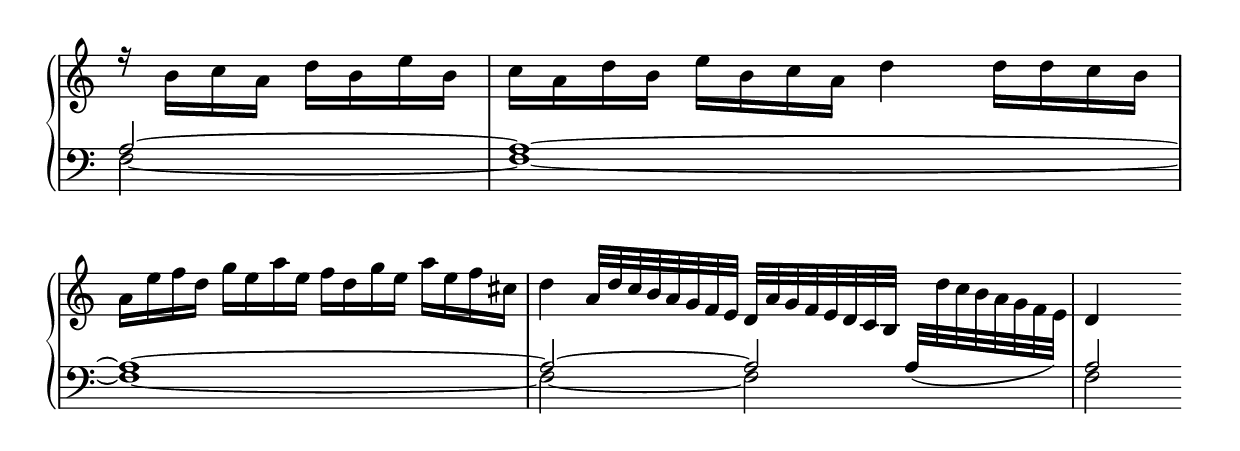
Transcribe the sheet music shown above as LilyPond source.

\version "2.6.3"
\include "english.ly"

global = {
  \key c \major
  \time 4/4
}

i = \context Staff \relative c' {
  \context Voice = "i"
  \voiceOne
    \partial 16*8 r16 \stemDown b'16 c16 a16 d16 b16 e16 b16 | c16 a16 d16 b16 e16 b16 c16 a16 d4 d16 d16 c16 b16 \break
    a16 e'16 f16 d16 g16 e16 a16 e16 f16 d16 g16 e16 a16 e16 f16 cs16 | d4 \autoBeamOff \stemUp a32[ d32 c32 b32 a32 g32 f32 e32] d32[ a'32 g32 f32 e32 d32 c32 b32] \change Staff=bass\voiceOne a32_([ \change Staff=treble\voiceOne \stemDown d'32 c32 b32 a32 g32 f32 e32]) | \stemUp d4 s4 \bar ""
}

ii = \context Staff \relative c' {
  \context Voice = "ii"
  \voiceOne
    \partial 2 \stemUp a2~ | a1~ | a1~ | a2~ a2 | a2
}

iii = \context Staff \relative c {
  \context Voice = "iii"
  \voiceTwo
    \partial 2 \stemDown f2~ | f1~ | f1~ | f2~ f2 | f2
}

\score {
  \context PianoStaff <<
    \context Staff = "treble" <<
      \global
      \clef treble
      \i
    >>
    \context Staff = "bass" <<
      \global
      \clef bass
      \ii
      \iii
    >>
  >>
  \layout {
    indent = 0.0\cm
    \context {
      \Score
       \remove Bar_number_engraver
    }
     \context {
       \Staff \remove Time_signature_engraver
    }
  }
  \midi { \tempo 4 = 92}
}
